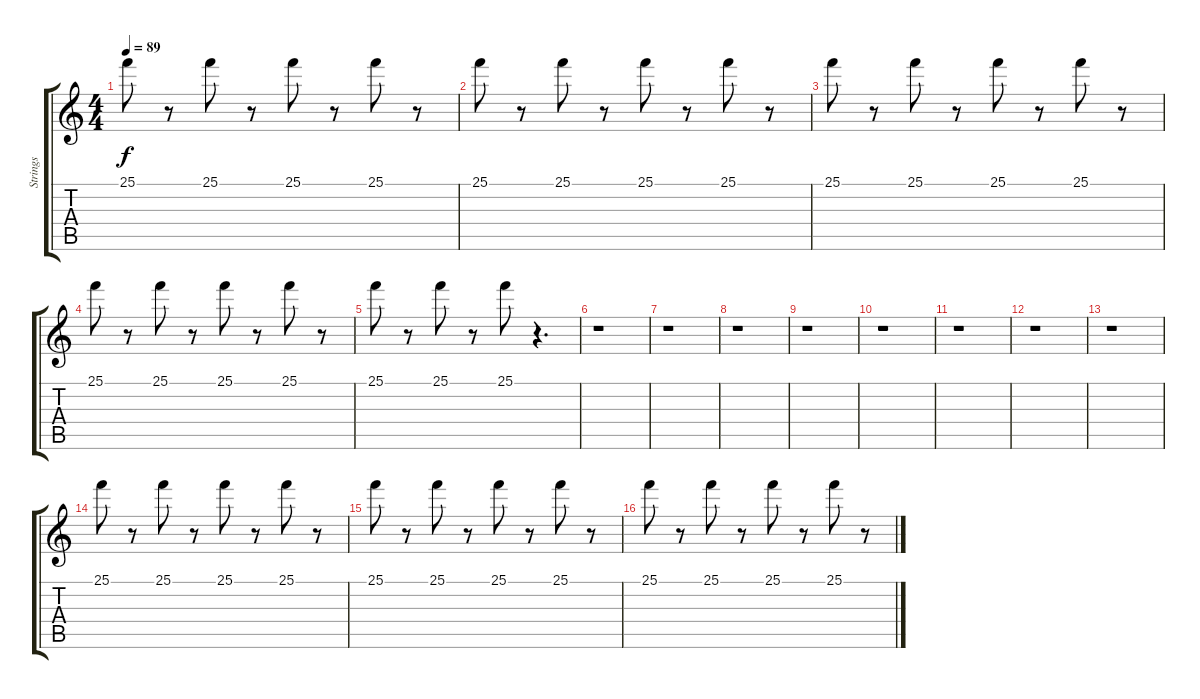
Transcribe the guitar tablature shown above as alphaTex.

\track ("Strings" "Strings") {instrument stringensemble1}
\staff {score tabs}
\tuning (E4 B3 G3 D3 A2 E2) {hide}
\ts (4 4)
\tempo 89
\clef g2
\ks c
25.1.8{dy f} r.8 25.1.8 r.8 25.1.8 r.8 25.1.8 r.8 |
25.1.8 r.8 25.1.8 r.8 25.1.8 r.8 25.1.8 r.8 |
25.1.8 r.8 25.1.8 r.8 25.1.8 r.8 25.1.8 r.8 |
25.1.8 r.8 25.1.8 r.8 25.1.8 r.8 25.1.8 r.8 |
25.1.8 r.8 25.1.8 r.8 25.1.8 r.4{d} |
r.1 |
r.1 |
r.1 |
r.1 |
r.1 |
r.1 |
r.1 |
r.1 |
25.1.8 r.8 25.1.8 r.8 25.1.8 r.8 25.1.8 r.8 |
25.1.8 r.8 25.1.8 r.8 25.1.8 r.8 25.1.8 r.8 |
25.1.8 r.8 25.1.8 r.8 25.1.8 r.8 25.1.8 r.8
